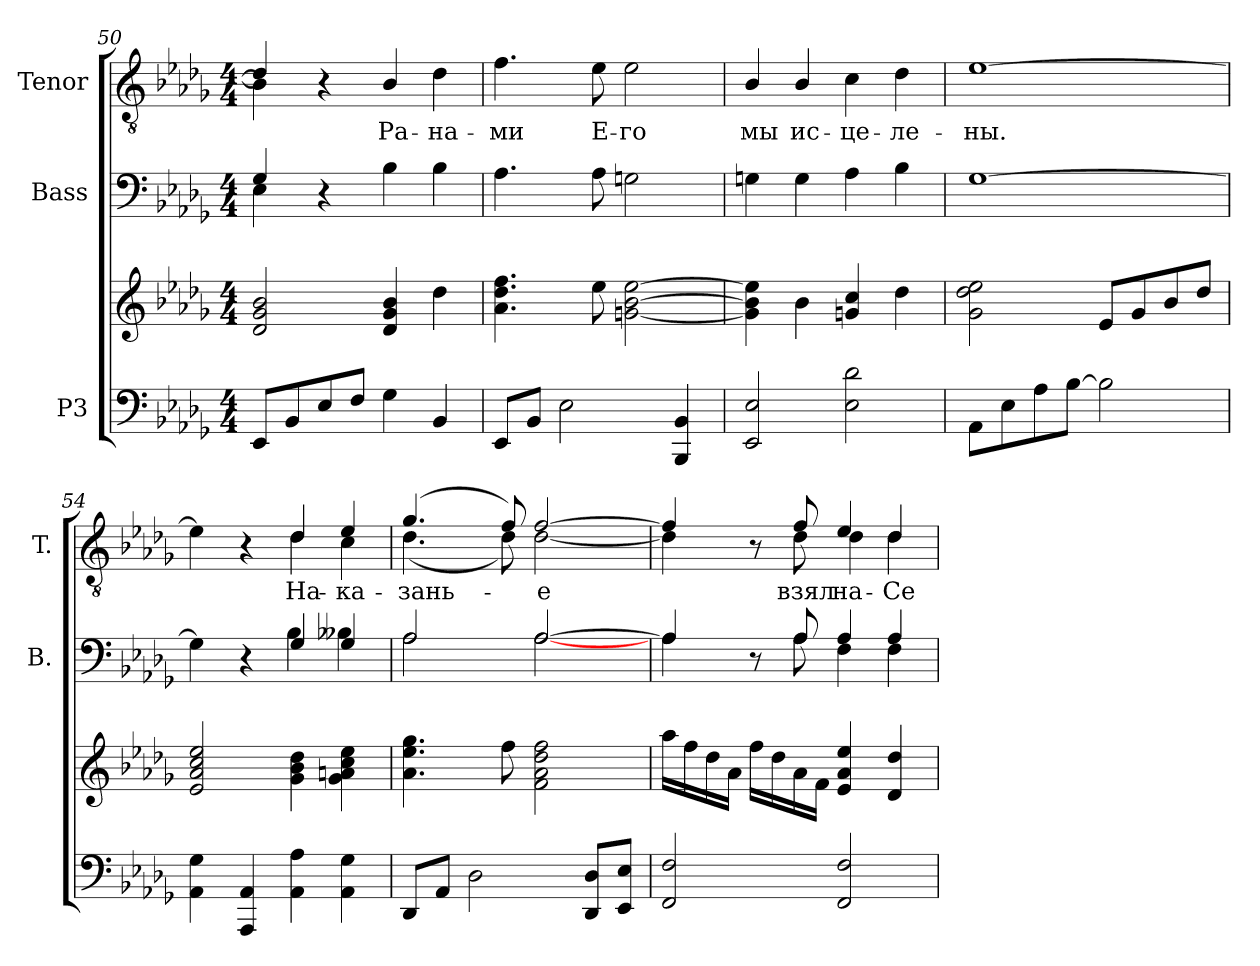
**kern	**kern	**kern	**kern	**text
*part3	*part3	*part2	*part1	*part1
*staff4	*staff3	*staff2	*staff1	*staff1
*I"P3	*	*I"Bass	*I"Tenor	*
*	*	*I'B.	*I'T.	*
*clefF4	*clefG2	*clefF4	*clefGv2	*
*	*	*	*ITrd7c12	*
*k[b-e-a-d-g-]	*k[b-e-a-d-g-]	*k[b-e-a-d-g-]	*k[b-e-a-d-g-]	*
*D-:	*D-:	*D-:	*D-:	*
*M4/4	*M4/4	*M4/4	*M4/4	*
=50	=50	=50	=50	=50
*	*	*^	*^	*
8EE-i/L	2d-i/ 2g-i 2b-i	4G-i/	4E-i\	4D-i/]	4BB-i\]	.
8BB-i/	.	.	.	.	.	.
8E-i/	.	4r	2.ryy	4r	2.ryy	.
8Fi/J	.	.	.	.	.	.
!	!	!	!	!	!	!LO:LY:b:color=#000000
4G-i\	4d-i/ 4g-i 4b-i	4B-i\	.	4BB-i/	.	Ра-
!	!	!	!	!	!	!LO:LY:b:color=#000000
4BB-i/	4dd-i\	4B-i\	.	4D-i\	.	-на-
*	*	*v	*v	*	*	*
*	*	*	*v	*v	*
=51	=51	=51	=51	=51
!	!	!	!	!LO:LY:b:color=#000000
8EE-i/L	4.a-i\ 4.dd-i 4.ffi	4.A-i\	4.Fi\	-ми
8BB-i/J	.	.	.	.
2E-i\	.	.	.	.
!	!	!	!	!LO:LY:b:color=#000000
.	8ee-i\	8A-i\	8E-i\	Е-
!	!	!	!	!LO:LY:b:color=#000000
.	[<2gni\ [>2b-i [>2ee-i	2Gni\	2E-i\	-го
4BBB-i/ 4BB-i	.	.	.	.
=52	=52	=52	=52	=52
!	!	!	!	!LO:LY:b:color=#000000
2EE-i/ 2E-i	4gi\] 4b-i] 4ee-i]	4Gni\	4BB-i/	мы
!	!	!	!	!LO:LY:b:color=#000000
.	4b-i\	4Gi\	4BB-i/	ис-
!	!	!	!	!LO:LY:b:color=#000000
2E-i\ 2d-i	4gni/ 4cci	4A-i\	4Ci\	-це-
!	!	!	!	!LO:LY:b:color=#000000
.	4dd-i\	4B-i\	4D-i\	-ле-
!!LO:PB:g=z
=53	=53	=53	=53	=53
!	!	!	!	!LO:LY:b:color=#000000
8AA-i\L	2g-i\ 2dd-i 2ee-i	[>1G-i	[>1E-i	-ны.
8E-i\	.	.	.	.
8A-i\	.	.	.	.
[>8B-i\J	.	.	.	.
2B-i\]	8e-i/L	.	.	.
.	8g-i/	.	.	.
.	8b-i/	.	.	.
.	8dd-i/J	.	.	.
=54	=54	=54	=54	=54
*	*	*^	*^	*
4AA-i\ 4G-i	2e-i/ 2a-i 2cci 2ee-i	4G-i\]	2ryy	4E-i\]	2ryy	.
4AAA-i/ 4AA-i	.	4r	.	4r	.	.
!	!	!	!	!	!	!LO:LY:b:color=#000000
4AA-i\ 4A-i	4g-i\ 4b-i 4dd-i	4G-i/	4B-i\	4D-i/	4D-i\	На-
!	!	!	!	!	!	!LO:LY:b:color=#000000
4AA-i\ 4G-i	4g-i\ 4ani 4cci 4ee-i	4G-i/	4B--Xi\	4E-i/	4Ci\	-ка-
=55	=55	=55	=55	=55	=55	=55
!	!	!	!	!	!	!LO:LY:b:color=#000000
8DD-i/L	4.a-i\ 4.ee-i 4.gg-i	2A-i/	2A-i\	(4.G-i/	(4.D-i\	-зань-
8AA-i/J	.	.	.	.	.	.
2D-i\	.	.	.	.	.	.
.	8ffi\	.	.	8Fi/)	8D-i\)	.
!	!	!	!	!	!	!LO:LY:b:color=#000000
.	2fi\ 2a-i 2dd-i 2ffi	[>2A-i/	[<2A-i\	[>2Fi/	[<2D-i\	-е
8DD-i/ 8D-iL	.	.	.	.	.	.
8EE-i/ 8E-iJ	.	.	.	.	.	.
=56	=56	=56	=56	=56	=56	=56
2FFi/ 2Fi	16aa-i\LL	4A-i/]	4A-i\	4Fi/]	4D-i\]	.
.	16ffi\	.	.	.	.	.
.	16dd-i\	.	.	.	.	.
.	16a-i\JJ	.	.	.	.	.
.	16ffi\LL	8r	8ryy	8r	8ryy	.
.	16dd-i\	.	.	.	.	.
!	!	!	!	!	!	!LO:LY:b:color=#000000
.	16a-i\	8A-i/	8A-i\	8Fi/	8D-i\	взял
.	16fi\JJ	.	.	.	.	.
!	!	!	!	!	!	!LO:LY:b:color=#000000
2FFi/ 2Fi	4e-i/ 4a-i 4ee-i	4A-i/	4Fi\	4E-i/	4D-i\	на-
!	!	!	!	!	!	!LO:LY:b:color=#000000
.	4d-i/ 4dd-i	4A-i/	4Fi\	4D-i/	4D-i\	-Се-
*	*	*v	*v	*	*	*
*	*	*	*v	*v	*
=	=	=	=	=
*-	*-	*-	*-	*-
